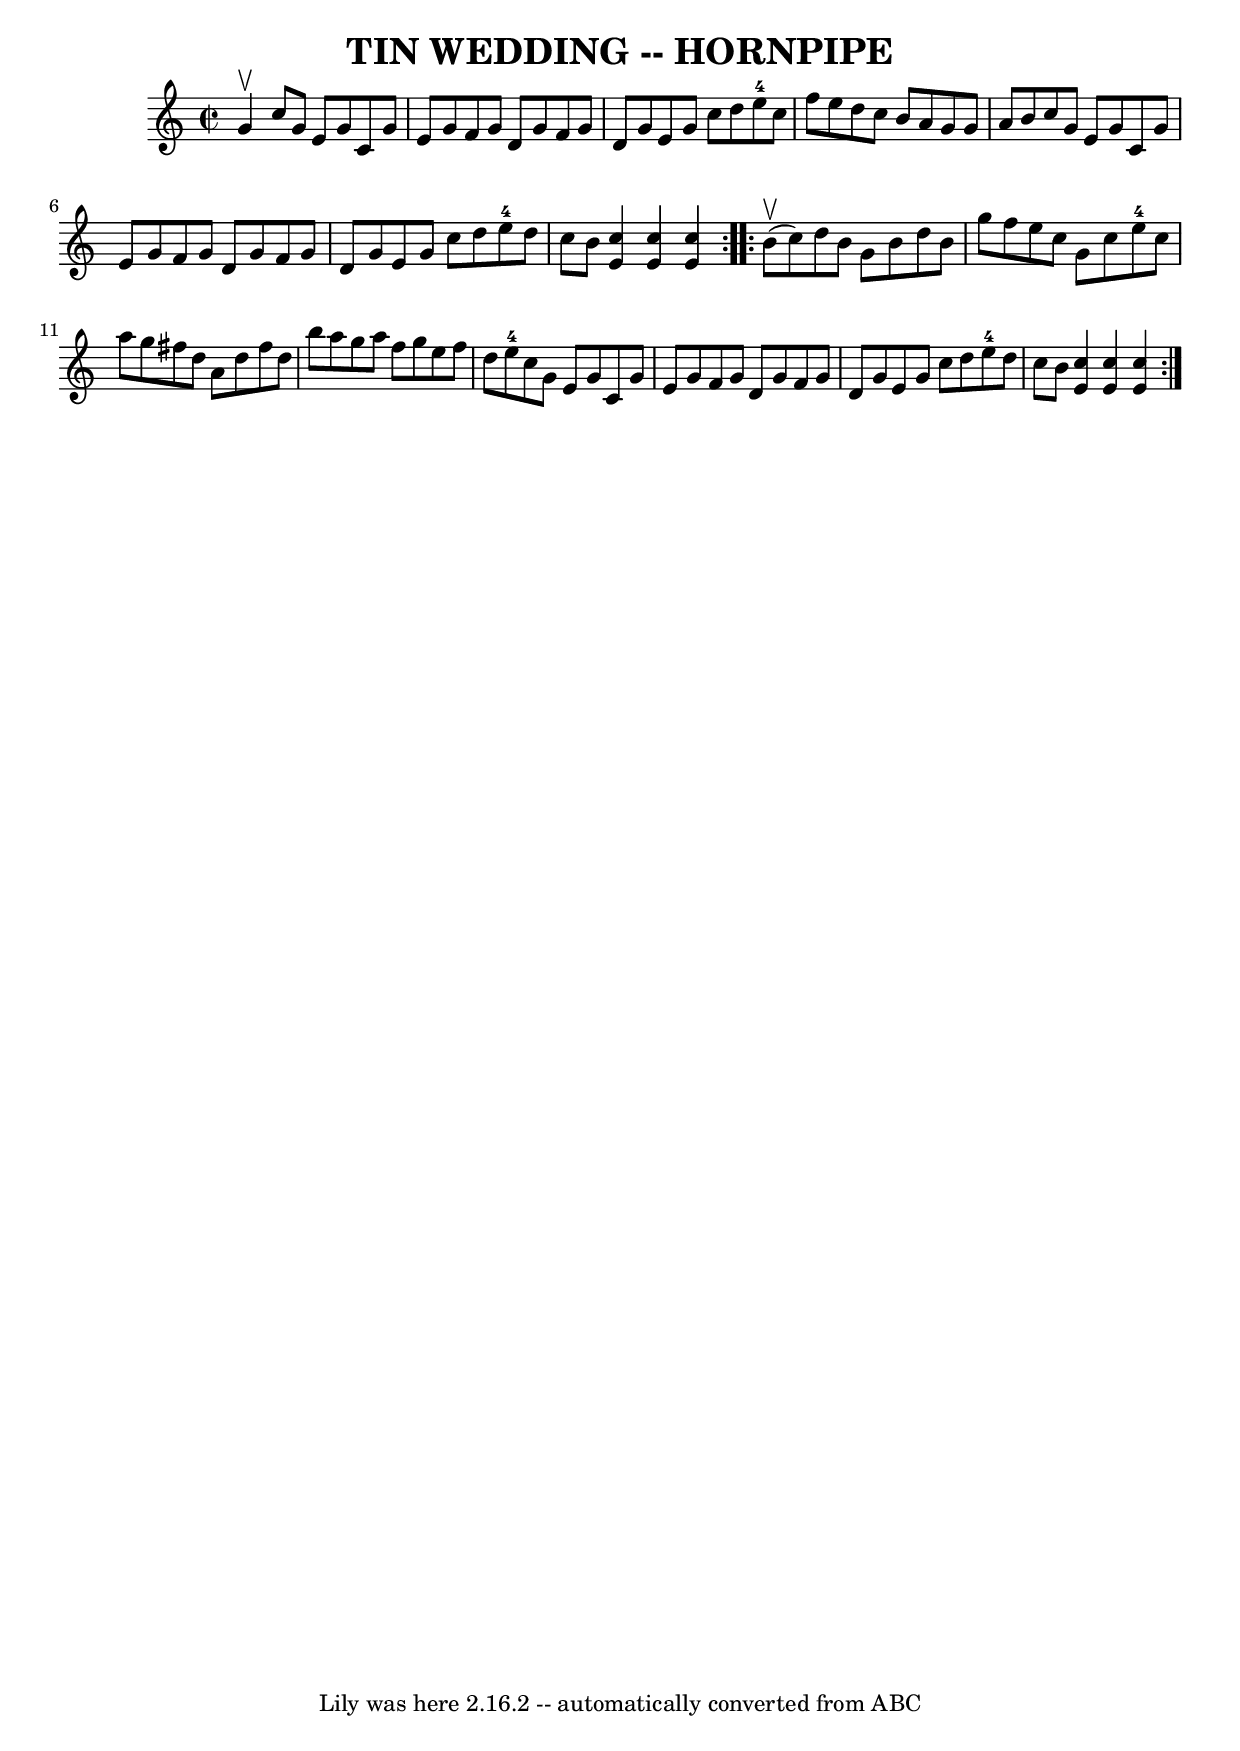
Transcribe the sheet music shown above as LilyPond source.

\version "2.7.40"
\include "Mammoth.ily"
\header {
	%% book = "Ryan's Mammoth Collection of Fiddle Tunes"
	crossRefNumber = "1"
	footnotes = ""
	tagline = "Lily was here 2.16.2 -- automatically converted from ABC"
	title = "TIN WEDDING -- HORNPIPE"
}
voicedefault =  {


\repeat volta 2 {
\override Staff.TimeSignature #'style = #'C
 \time 2/2 \key c \major g'4^\upbow       |
 c''8 g'8 e'8    
g'8 c'8 g'8 e'8 g'8    |
 f'8 g'8 d'8 g'8 f'8   
 g'8 d'8 g'8    |
 e'8 g'8 c''8 d''8 e''8-4   
c''8 f''8 e''8    |
 d''8 c''8 b'8 a'8 g'8 g'8    
a'8 b'8    |
     |
 c''8 g'8 e'8 g'8 c'8 g'8   
 e'8 g'8    |
 f'8 g'8 d'8 g'8 f'8 g'8 d'8 g'8  
  |
 e'8 g'8 c''8 d''8 e''8-4 d''8 c''8 b'8    
|
 << c''4 e'4   >> << c''4 e'4   >> << c''4 e'4   >>   }  
   \repeat volta 2 { b'8 (^\upbow c''8)       |
 d''8 b'8   
 g'8 b'8 d''8 b'8 g''8 f''8    |
 e''8 c''8 g'8    
c''8 e''8-4 c''8 a''8 g''8    |
 fis''8 d''8 a'8  
 d''8 fis''8 d''8 b''8 a''8    |
 g''8 a''8 f''8    
g''8 e''8 f''8 d''8 e''8-4   |
     |
 c''8 g'8 
 e'8 g'8 c'8 g'8 e'8 g'8    |
 f'8 g'8 d'8    
g'8 f'8 g'8 d'8 g'8    |
 e'8 g'8 c''8 d''8      
e''8-4 d''8 c''8 b'8    |
 << c''4 e'4   >> << c''4    
e'4   >> << c''4 e'4   >>   }   
}

\score{
    <<

	\context Staff="default"
	{
	    \voicedefault 
	}

    >>
	\layout {
	}
	\midi {}
}
